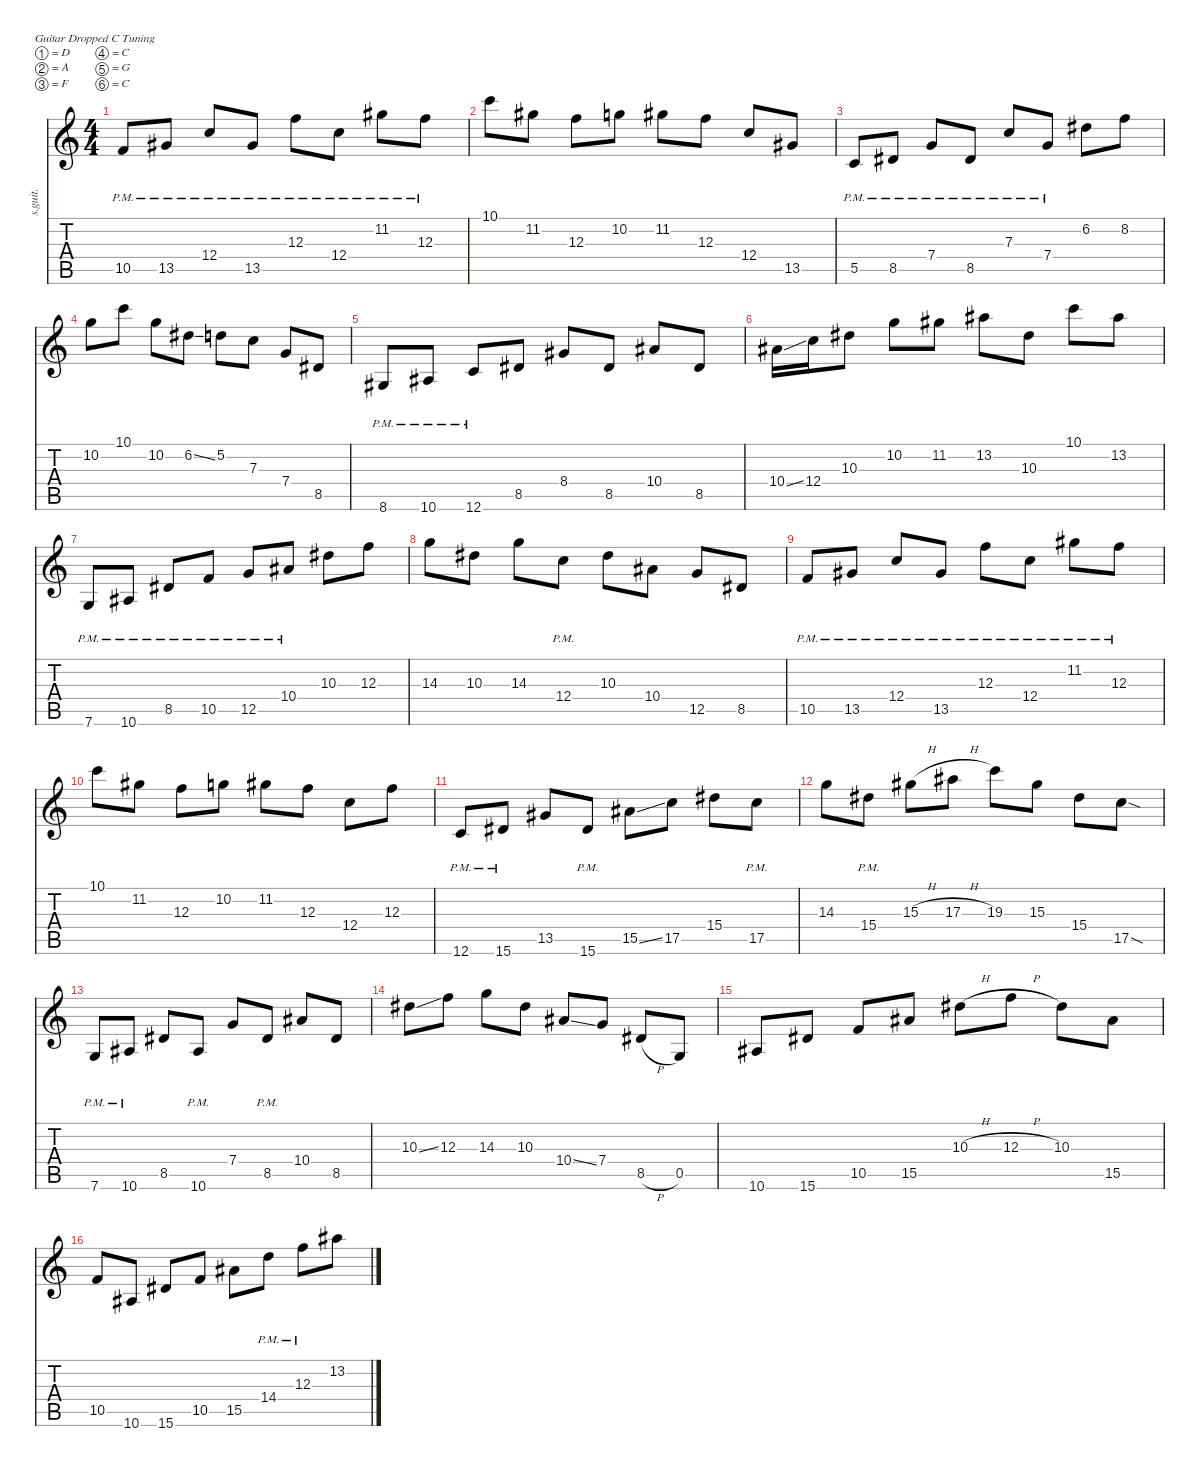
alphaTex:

\defaultSystemsLayout 4
\hideDynamics
\bracketExtendMode nobrackets
\track ("Misha \"Bulb\" Mansoor" "s.guit.") {instrument distortionguitar}
\staff {score tabs}
\tuning (D4 A3 F3 C3 G2 C2)
\ts (4 4)
\tempo (213 hide)
\clef g2
\ks c
10.5{pm}.8{lyrics (0 "") lyrics (1 "") lyrics (2 "") lyrics (3 "") lyrics (4 "") dy mf} 13.5{pm acc #}.8{lyrics (0 "") lyrics (1 "") lyrics (2 "") lyrics (3 "") lyrics (4 "")} 12.4{pm}.8{lyrics (0 "") lyrics (1 "") lyrics (2 "") lyrics (3 "") lyrics (4 "")} 13.5{pm acc #}.8{lyrics (0 "") lyrics (1 "") lyrics (2 "") lyrics (3 "") lyrics (4 "")} 12.3{pm}.8{lyrics (0 "") lyrics (1 "") lyrics (2 "") lyrics (3 "") lyrics (4 "")} 12.4{pm}.8{lyrics (0 "") lyrics (1 "") lyrics (2 "") lyrics (3 "") lyrics (4 "")} 11.2{pm acc #}.8{lyrics (0 "") lyrics (1 "") lyrics (2 "") lyrics (3 "") lyrics (4 "")} 12.3{pm}.8{lyrics (0 "") lyrics (1 "") lyrics (2 "") lyrics (3 "") lyrics (4 "")} |
10.1.8{lyrics (0 "") lyrics (1 "") lyrics (2 "") lyrics (3 "") lyrics (4 "")} 11.2{acc #}.8{lyrics (0 "") lyrics (1 "") lyrics (2 "") lyrics (3 "") lyrics (4 "")} 12.3.8{lyrics (0 "") lyrics (1 "") lyrics (2 "") lyrics (3 "") lyrics (4 "")} 10.2.8{lyrics (0 "") lyrics (1 "") lyrics (2 "") lyrics (3 "") lyrics (4 "")} 11.2{acc #}.8{lyrics (0 "") lyrics (1 "") lyrics (2 "") lyrics (3 "") lyrics (4 "")} 12.3.8{lyrics (0 "") lyrics (1 "") lyrics (2 "") lyrics (3 "") lyrics (4 "")} 12.4.8{lyrics (0 "") lyrics (1 "") lyrics (2 "") lyrics (3 "") lyrics (4 "")} 13.5{acc #}.8{lyrics (0 "") lyrics (1 "") lyrics (2 "") lyrics (3 "") lyrics (4 "")} |
5.5{pm}.8{lyrics (0 "") lyrics (1 "") lyrics (2 "") lyrics (3 "") lyrics (4 "")} 8.5{pm acc #}.8{lyrics (0 "") lyrics (1 "") lyrics (2 "") lyrics (3 "") lyrics (4 "")} 7.4{pm}.8{lyrics (0 "") lyrics (1 "") lyrics (2 "") lyrics (3 "") lyrics (4 "")} 8.5{pm acc #}.8{lyrics (0 "") lyrics (1 "") lyrics (2 "") lyrics (3 "") lyrics (4 "")} 7.3{pm}.8{lyrics (0 "") lyrics (1 "") lyrics (2 "") lyrics (3 "") lyrics (4 "")} 7.4{pm}.8{lyrics (0 "") lyrics (1 "") lyrics (2 "") lyrics (3 "") lyrics (4 "")} 6.2{acc #}.8{lyrics (0 "") lyrics (1 "") lyrics (2 "") lyrics (3 "") lyrics (4 "")} 8.2.8{lyrics (0 "") lyrics (1 "") lyrics (2 "") lyrics (3 "") lyrics (4 "")} |
10.2.8{lyrics (0 "") lyrics (1 "") lyrics (2 "") lyrics (3 "") lyrics (4 "")} 10.1.8{lyrics (0 "") lyrics (1 "") lyrics (2 "") lyrics (3 "") lyrics (4 "")} 10.2.8{lyrics (0 "") lyrics (1 "") lyrics (2 "") lyrics (3 "") lyrics (4 "")} 6.2{ss acc #}.8{lyrics (0 "") lyrics (1 "") lyrics (2 "") lyrics (3 "") lyrics (4 "")} 5.2.8{lyrics (0 "") lyrics (1 "") lyrics (2 "") lyrics (3 "") lyrics (4 "")} 7.3.8{lyrics (0 "") lyrics (1 "") lyrics (2 "") lyrics (3 "") lyrics (4 "")} 7.4.8{lyrics (0 "") lyrics (1 "") lyrics (2 "") lyrics (3 "") lyrics (4 "")} 8.5{acc #}.8{lyrics (0 "") lyrics (1 "") lyrics (2 "") lyrics (3 "") lyrics (4 "")} |
8.6{pm acc #}.8{lyrics (0 "") lyrics (1 "") lyrics (2 "") lyrics (3 "") lyrics (4 "")} 10.6{pm acc #}.8{lyrics (0 "") lyrics (1 "") lyrics (2 "") lyrics (3 "") lyrics (4 "")} 12.6{pm}.8{lyrics (0 "") lyrics (1 "") lyrics (2 "") lyrics (3 "") lyrics (4 "")} 8.5{acc #}.8{lyrics (0 "") lyrics (1 "") lyrics (2 "") lyrics (3 "") lyrics (4 "")} 8.4{acc #}.8{lyrics (0 "") lyrics (1 "") lyrics (2 "") lyrics (3 "") lyrics (4 "")} 8.5{acc #}.8{lyrics (0 "") lyrics (1 "") lyrics (2 "") lyrics (3 "") lyrics (4 "")} 10.4{acc #}.8{lyrics (0 "") lyrics (1 "") lyrics (2 "") lyrics (3 "") lyrics (4 "")} 8.5{acc #}.8{lyrics (0 "") lyrics (1 "") lyrics (2 "") lyrics (3 "") lyrics (4 "")} |
10.4{ss acc #}.16{lyrics (0 "") lyrics (1 "") lyrics (2 "") lyrics (3 "") lyrics (4 "")} 12.4.16{lyrics (0 "") lyrics (1 "") lyrics (2 "") lyrics (3 "") lyrics (4 "")} 10.3{acc #}.8{lyrics (0 "") lyrics (1 "") lyrics (2 "") lyrics (3 "") lyrics (4 "")} 10.2.8{lyrics (0 "") lyrics (1 "") lyrics (2 "") lyrics (3 "") lyrics (4 "")} 11.2{acc #}.8{lyrics (0 "") lyrics (1 "") lyrics (2 "") lyrics (3 "") lyrics (4 "")} 13.2{acc #}.8{lyrics (0 "") lyrics (1 "") lyrics (2 "") lyrics (3 "") lyrics (4 "")} 10.3{acc #}.8{lyrics (0 "") lyrics (1 "") lyrics (2 "") lyrics (3 "") lyrics (4 "")} 10.1.8{lyrics (0 "") lyrics (1 "") lyrics (2 "") lyrics (3 "") lyrics (4 "")} 13.2{acc #}.8{lyrics (0 "") lyrics (1 "") lyrics (2 "") lyrics (3 "") lyrics (4 "")} |
7.6{pm}.8{lyrics (0 "") lyrics (1 "") lyrics (2 "") lyrics (3 "") lyrics (4 "")} 10.6{pm acc #}.8{lyrics (0 "") lyrics (1 "") lyrics (2 "") lyrics (3 "") lyrics (4 "")} 8.5{pm acc #}.8{lyrics (0 "") lyrics (1 "") lyrics (2 "") lyrics (3 "") lyrics (4 "")} 10.5{pm}.8{lyrics (0 "") lyrics (1 "") lyrics (2 "") lyrics (3 "") lyrics (4 "")} 12.5{pm}.8{lyrics (0 "") lyrics (1 "") lyrics (2 "") lyrics (3 "") lyrics (4 "")} 10.4{pm acc #}.8{lyrics (0 "") lyrics (1 "") lyrics (2 "") lyrics (3 "") lyrics (4 "")} 10.3{acc #}.8{lyrics (0 "") lyrics (1 "") lyrics (2 "") lyrics (3 "") lyrics (4 "")} 12.3.8{lyrics (0 "") lyrics (1 "") lyrics (2 "") lyrics (3 "") lyrics (4 "")} |
14.3.8{lyrics (0 "") lyrics (1 "") lyrics (2 "") lyrics (3 "") lyrics (4 "")} 10.3{acc #}.8{lyrics (0 "") lyrics (1 "") lyrics (2 "") lyrics (3 "") lyrics (4 "")} 14.3.8{lyrics (0 "") lyrics (1 "") lyrics (2 "") lyrics (3 "") lyrics (4 "")} 12.4{pm}.8{lyrics (0 "") lyrics (1 "") lyrics (2 "") lyrics (3 "") lyrics (4 "")} 10.3{acc #}.8{lyrics (0 "") lyrics (1 "") lyrics (2 "") lyrics (3 "") lyrics (4 "")} 10.4{acc #}.8{lyrics (0 "") lyrics (1 "") lyrics (2 "") lyrics (3 "") lyrics (4 "")} 12.5.8{lyrics (0 "") lyrics (1 "") lyrics (2 "") lyrics (3 "") lyrics (4 "")} 8.5{acc #}.8{lyrics (0 "") lyrics (1 "") lyrics (2 "") lyrics (3 "") lyrics (4 "")} |
10.5{pm}.8{lyrics (0 "") lyrics (1 "") lyrics (2 "") lyrics (3 "") lyrics (4 "")} 13.5{pm acc #}.8{lyrics (0 "") lyrics (1 "") lyrics (2 "") lyrics (3 "") lyrics (4 "")} 12.4{pm}.8{lyrics (0 "") lyrics (1 "") lyrics (2 "") lyrics (3 "") lyrics (4 "")} 13.5{pm acc #}.8{lyrics (0 "") lyrics (1 "") lyrics (2 "") lyrics (3 "") lyrics (4 "")} 12.3{pm}.8{lyrics (0 "") lyrics (1 "") lyrics (2 "") lyrics (3 "") lyrics (4 "")} 12.4{pm}.8{lyrics (0 "") lyrics (1 "") lyrics (2 "") lyrics (3 "") lyrics (4 "")} 11.2{pm acc #}.8{lyrics (0 "") lyrics (1 "") lyrics (2 "") lyrics (3 "") lyrics (4 "")} 12.3{pm}.8{lyrics (0 "") lyrics (1 "") lyrics (2 "") lyrics (3 "") lyrics (4 "")} |
10.1.8{lyrics (0 "") lyrics (1 "") lyrics (2 "") lyrics (3 "") lyrics (4 "")} 11.2{acc #}.8{lyrics (0 "") lyrics (1 "") lyrics (2 "") lyrics (3 "") lyrics (4 "")} 12.3.8{lyrics (0 "") lyrics (1 "") lyrics (2 "") lyrics (3 "") lyrics (4 "")} 10.2.8{lyrics (0 "") lyrics (1 "") lyrics (2 "") lyrics (3 "") lyrics (4 "")} 11.2{acc #}.8{lyrics (0 "") lyrics (1 "") lyrics (2 "") lyrics (3 "") lyrics (4 "")} 12.3.8{lyrics (0 "") lyrics (1 "") lyrics (2 "") lyrics (3 "") lyrics (4 "")} 12.4.8{lyrics (0 "") lyrics (1 "") lyrics (2 "") lyrics (3 "") lyrics (4 "")} 12.3.8{lyrics (0 "") lyrics (1 "") lyrics (2 "") lyrics (3 "") lyrics (4 "")} |
12.6{pm}.8{lyrics (0 "") lyrics (1 "") lyrics (2 "") lyrics (3 "") lyrics (4 "")} 15.6{pm acc #}.8{lyrics (0 "") lyrics (1 "") lyrics (2 "") lyrics (3 "") lyrics (4 "")} 13.5{acc #}.8{lyrics (0 "") lyrics (1 "") lyrics (2 "") lyrics (3 "") lyrics (4 "")} 15.6{pm acc #}.8{lyrics (0 "") lyrics (1 "") lyrics (2 "") lyrics (3 "") lyrics (4 "")} 15.5{ss acc #}.8{lyrics (0 "") lyrics (1 "") lyrics (2 "") lyrics (3 "") lyrics (4 "")} 17.5.8{lyrics (0 "") lyrics (1 "") lyrics (2 "") lyrics (3 "") lyrics (4 "")} 15.4{acc #}.8{lyrics (0 "") lyrics (1 "") lyrics (2 "") lyrics (3 "") lyrics (4 "")} 17.5{pm}.8{lyrics (0 "") lyrics (1 "") lyrics (2 "") lyrics (3 "") lyrics (4 "")} |
14.3.8{lyrics (0 "") lyrics (1 "") lyrics (2 "") lyrics (3 "") lyrics (4 "")} 15.4{pm acc #}.8{lyrics (0 "") lyrics (1 "") lyrics (2 "") lyrics (3 "") lyrics (4 "")} 15.3{h acc #}.8{lyrics (0 "") lyrics (1 "") lyrics (2 "") lyrics (3 "") lyrics (4 "")} 17.3{h acc #}.8{lyrics (0 "") lyrics (1 "") lyrics (2 "") lyrics (3 "") lyrics (4 "")} 19.3.8{lyrics (0 "") lyrics (1 "") lyrics (2 "") lyrics (3 "") lyrics (4 "")} 15.3{acc #}.8{lyrics (0 "") lyrics (1 "") lyrics (2 "") lyrics (3 "") lyrics (4 "")} 15.4{acc #}.8{lyrics (0 "") lyrics (1 "") lyrics (2 "") lyrics (3 "") lyrics (4 "")} 17.5{sod}.8{lyrics (0 "") lyrics (1 "") lyrics (2 "") lyrics (3 "") lyrics (4 "")} |
7.6{pm}.8{lyrics (0 "") lyrics (1 "") lyrics (2 "") lyrics (3 "") lyrics (4 "")} 10.6{pm acc #}.8{lyrics (0 "") lyrics (1 "") lyrics (2 "") lyrics (3 "") lyrics (4 "")} 8.5{acc #}.8{lyrics (0 "") lyrics (1 "") lyrics (2 "") lyrics (3 "") lyrics (4 "")} 10.6{pm acc #}.8{lyrics (0 "") lyrics (1 "") lyrics (2 "") lyrics (3 "") lyrics (4 "")} 7.4.8{lyrics (0 "") lyrics (1 "") lyrics (2 "") lyrics (3 "") lyrics (4 "")} 8.5{pm acc #}.8{lyrics (0 "") lyrics (1 "") lyrics (2 "") lyrics (3 "") lyrics (4 "")} 10.4{acc #}.8{lyrics (0 "") lyrics (1 "") lyrics (2 "") lyrics (3 "") lyrics (4 "")} 8.5{acc #}.8{lyrics (0 "") lyrics (1 "") lyrics (2 "") lyrics (3 "") lyrics (4 "")} |
10.3{ss acc #}.8{lyrics (0 "") lyrics (1 "") lyrics (2 "") lyrics (3 "") lyrics (4 "")} 12.3.8{lyrics (0 "") lyrics (1 "") lyrics (2 "") lyrics (3 "") lyrics (4 "")} 14.3.8{lyrics (0 "") lyrics (1 "") lyrics (2 "") lyrics (3 "") lyrics (4 "")} 10.3{acc #}.8{lyrics (0 "") lyrics (1 "") lyrics (2 "") lyrics (3 "") lyrics (4 "")} 10.4{ss acc #}.8{lyrics (0 "") lyrics (1 "") lyrics (2 "") lyrics (3 "") lyrics (4 "")} 7.4.8{lyrics (0 "") lyrics (1 "") lyrics (2 "") lyrics (3 "") lyrics (4 "")} 8.5{h acc #}.8{lyrics (0 "") lyrics (1 "") lyrics (2 "") lyrics (3 "") lyrics (4 "")} 0.5.8{lyrics (0 "") lyrics (1 "") lyrics (2 "") lyrics (3 "") lyrics (4 "")} |
10.6{acc #}.8{lyrics (0 "") lyrics (1 "") lyrics (2 "") lyrics (3 "") lyrics (4 "")} 15.6{acc #}.8{lyrics (0 "") lyrics (1 "") lyrics (2 "") lyrics (3 "") lyrics (4 "")} 10.5.8{lyrics (0 "") lyrics (1 "") lyrics (2 "") lyrics (3 "") lyrics (4 "")} 15.5{acc #}.8{lyrics (0 "") lyrics (1 "") lyrics (2 "") lyrics (3 "") lyrics (4 "")} 10.3{h acc #}.8{lyrics (0 "") lyrics (1 "") lyrics (2 "") lyrics (3 "") lyrics (4 "")} 12.3{h}.8{lyrics (0 "") lyrics (1 "") lyrics (2 "") lyrics (3 "") lyrics (4 "")} 10.3{acc #}.8{lyrics (0 "") lyrics (1 "") lyrics (2 "") lyrics (3 "") lyrics (4 "")} 15.5{acc #}.8{lyrics (0 "") lyrics (1 "") lyrics (2 "") lyrics (3 "") lyrics (4 "")} |
10.5.8{lyrics (0 "") lyrics (1 "") lyrics (2 "") lyrics (3 "") lyrics (4 "")} 10.6{acc #}.8{lyrics (0 "") lyrics (1 "") lyrics (2 "") lyrics (3 "") lyrics (4 "")} 15.6{acc #}.8{lyrics (0 "") lyrics (1 "") lyrics (2 "") lyrics (3 "") lyrics (4 "")} 10.5.8{lyrics (0 "") lyrics (1 "") lyrics (2 "") lyrics (3 "") lyrics (4 "")} 15.5{acc #}.8{lyrics (0 "") lyrics (1 "") lyrics (2 "") lyrics (3 "") lyrics (4 "")} 14.4{pm}.8{lyrics (0 "") lyrics (1 "") lyrics (2 "") lyrics (3 "") lyrics (4 "")} 12.3{pm}.8{lyrics (0 "") lyrics (1 "") lyrics (2 "") lyrics (3 "") lyrics (4 "")} 13.2{acc #}.8{lyrics (0 "") lyrics (1 "") lyrics (2 "") lyrics (3 "") lyrics (4 "")}
